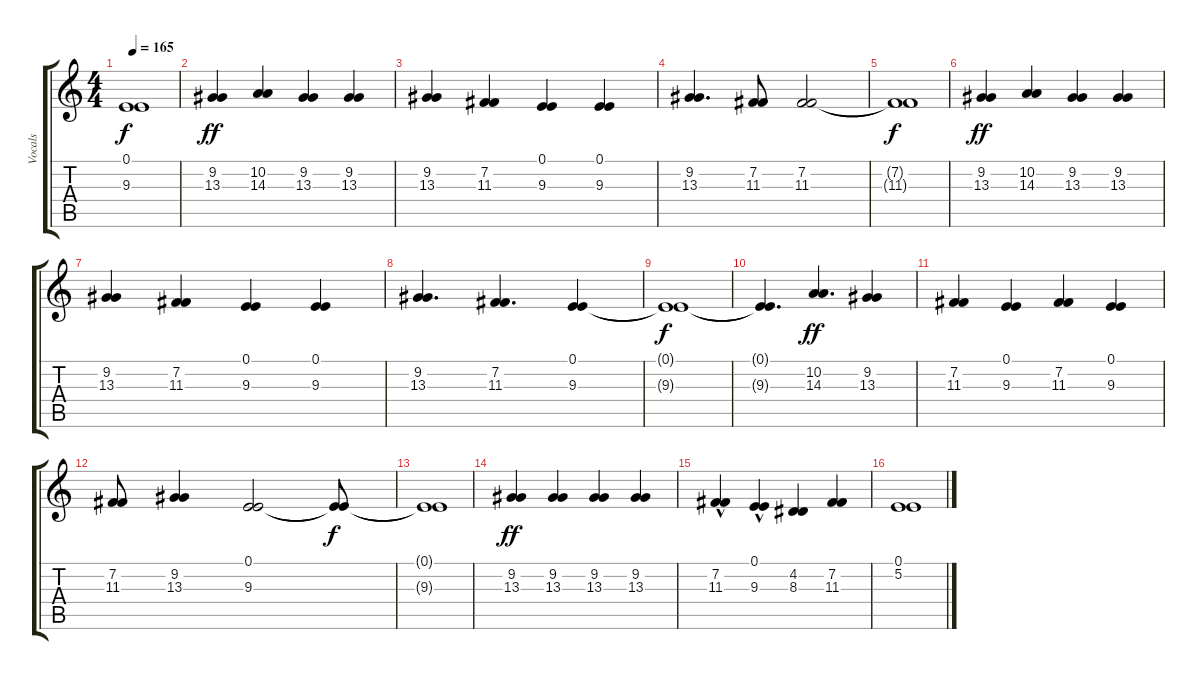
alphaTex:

\track ("Vocals" "Vocals") {instrument acousticgrandpiano}
\staff {score tabs}
\tuning (E4 B3 G3 D3 A2 E2) {hide}
\ts (4 4)
\tempo 165
\clef g2
\ks c
(0.1{t} 9.3{t}).1{dy f} |
(9.2 13.3).4{dy ff} (10.2 14.3).4 (9.2 13.3).4 (9.2 13.3).4 |
(9.2 13.3).4 (7.2 11.3).4 (0.1 9.3).4 (0.1 9.3).4 |
(9.2 13.3).4{d} (7.2 11.3).8 (7.2 11.3).2 |
(7.2{t} 11.3{t}).1{dy f} |
(9.2 13.3).4{dy ff} (10.2 14.3).4 (9.2 13.3).4 (9.2 13.3).4 |
(9.2 13.3).4 (7.2 11.3).4 (0.1 9.3).4 (0.1 9.3).4 |
(9.2 13.3).4{d} (7.2 11.3).4{d} (0.1 9.3).4 |
(0.1{t} 9.3{t}).1{dy f} |
(0.1{t} 9.3{t}).4{d} (10.2 14.3).4{d dy ff} (9.2 13.3).4 |
(7.2 11.3).4 (0.1 9.3).4 (7.2 11.3).4 (0.1 9.3).4 |
(7.2 11.3).8 (9.2 13.3).4 (0.1 9.3).2 (0.1{t} 9.3{t}).8{dy f} |
(0.1{t} 9.3{t}).1 |
(9.2 13.3).4{dy ff} (9.2 13.3).4 (9.2 13.3).4 (9.2 13.3).4 |
(7.2{hac} 11.3{hac}).4 (0.1{hac} 9.3{hac}).4 (4.2 8.3).4 (7.2 11.3).4 |
(0.1 5.2).1
